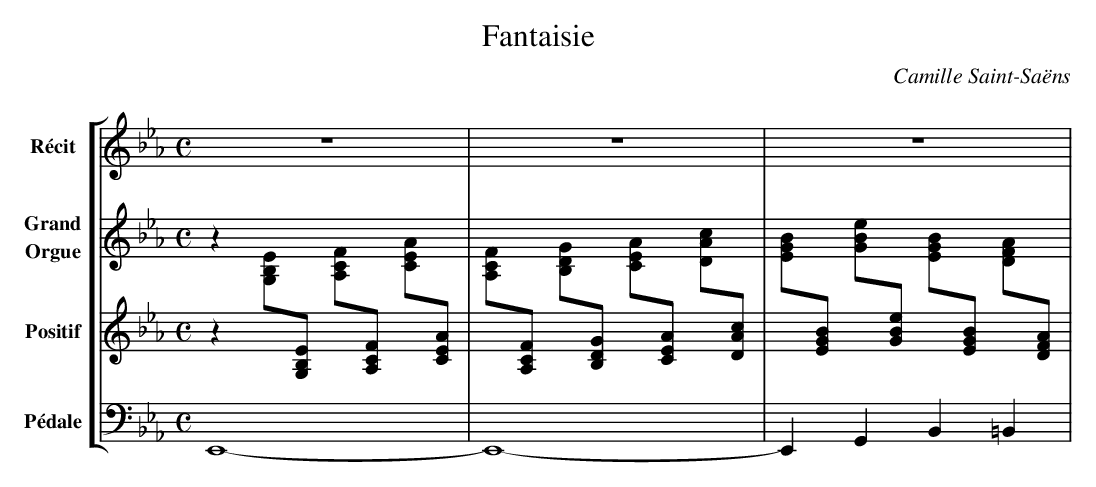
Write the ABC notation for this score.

X:1
T:Fantaisie
C:Camille Saint-Saëns
M:C
L:1/8
%%staves [recit GO pos ped]
K:Eb
V:recit name=Récit
z8|z8|z8|
V:GO treble name="Grand\nOrgue"
z2[G,B,E][I:staff 3][G,B,E] \
 [I:staff 2][A,CF][I:staff 3][A,CF] [I:staff 2][CEA][I:staff 3][CEA]| \
[I:staff 2][A,CF][I:staff 3][A,CF] [I:staff 2][B,DG][I:staff 3][B,DG] \
 [I:staff 2][CEA][I:staff 3][CEA] [I:staff 2][DAc][I:staff 3][DAc]| \
[I:staff 2][EGB][I:staff 3][EGB] [I:staff 2][GBe][I:staff 3][GBe] \
 [I:staff 2][EGB][I:staff 3][EGB] [I:staff 2][DFA][I:staff 3][DFA]|
V:pos treble name=Positif
z2x6|x8|x8|
V:ped name=Pédale
E,,8-|E,,8-|E,,2G,,2B,,2=B,,2|
